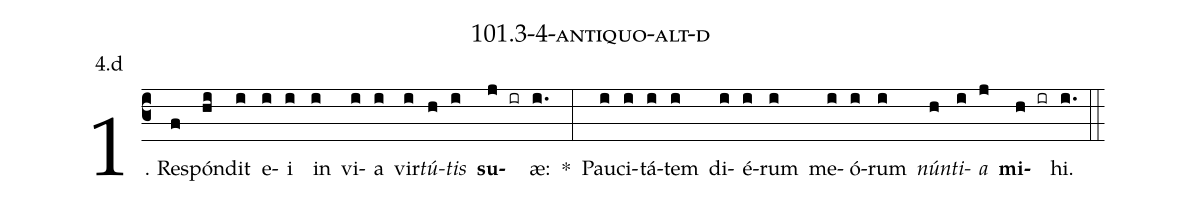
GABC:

name: 101.3-4-antiquo-alt-d;
annotation: 4.d;
%%
(c3)1. Re(f)spón(hi)dit(i) e(i)i(i) in(i) vi(i)a(i) vir(i)<i>tú</i>(h)<i>tis</i>(i) <b>su</b>(j ir)æ:(i.) *(:) Pau(i)ci(i)tá(i)tem(i) di(i)é(i)rum(i) me(i)ó(i)rum(i) <i>nún</i>(h)<i>ti</i>(i)<i>a</i>(j) <b>mi</b>(h ir)hi.(i.) (::)


%E(i) u(h) o(i) u(j) a(h) e.(i.) (::)
